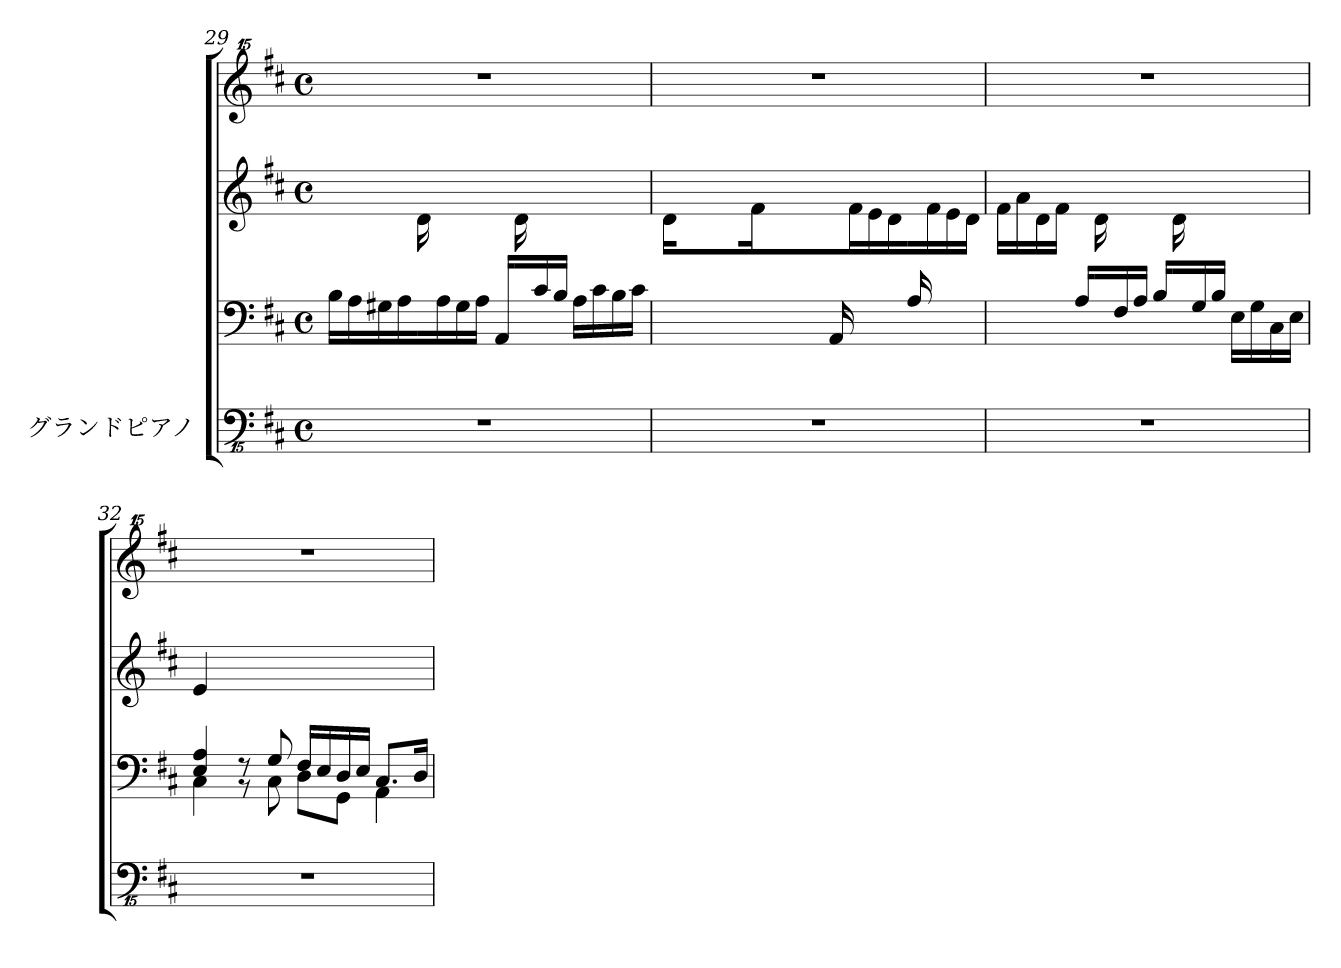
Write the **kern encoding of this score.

**kern	**kern	**kern	**kern
*part1	*part1	*part1	*part1
*staff4	*staff3	*staff2	*staff1
*I"グランドピアノ	*	*	*
*clefFvv4	*clefF4	*clefG2	*clefG^^2
*k[f#c#]	*k[f#c#]	*k[f#c#]	*k[f#c#]
*M4/4	*M4/4	*M4/4	*M4/4
*met(c)	*met(c)	*met(c)	*met(c)
=29	=29	=29	=29
*	*	*^	*
1r	16B\LL	1ryy	4ryy	1r
.	16A\	.	.	.
.	16G#X\	.	.	.
.	16A\JJ	.	.	.
.	16ryy	.	16d\LL	.
.	16A/	.	4ryy	.
.	16G#/	.	.	.
.	16A/JJ	.	.	.
.	16AA/LL	.	.	.
.	16ryy	.	16d\	.
.	16c#/	.	4.ryy	.
.	16B/JJ	.	.	.
.	16A\LL	.	.	.
.	16c#\	.	.	.
.	16B\	.	.	.
.	16c#\JJ	.	.	.
!!LO:LB:g=z
=30	=30	=30	=30	=30
1r	16ryy	1ryy	16d\LL	1r
.	16A/	.	8.ryy	.
.	16G#X/	.	.	.
.	16A/JJ	.	.	.
.	16ryy	.	16f#\LL	.
.	16A/	.	4ryy	.
.	16G#/	.	.	.
.	16A/JJ	.	.	.
.	16AA/LL	.	.	.
.	8.ryy	.	16f#\	.
.	.	.	16e\	.
.	.	.	16d\JJ	.
.	16A/LL	.	16ryy	.
.	8.ryy	.	16f#\	.
.	.	.	16e\	.
.	.	.	16d\JJ	.
=31	=31	=31	=31	=31
1r	4ryy	1ryy	16f#\LL	1r
.	.	.	16a\	.
.	.	.	16d\	.
.	.	.	16f#\JJ	.
.	16A/LL	.	16ryy	.
.	16ryy	.	16d\	.
.	16F#/	.	8.ryy	.
.	16A/JJ	.	.	.
.	16B/LL	.	.	.
.	16ryy	.	16d\	.
.	16G/	.	4.ryy	.
.	16B/JJ	.	.	.
.	16E\LL	.	.	.
.	16G\	.	.	.
.	16C#\	.	.	.
.	16E\JJ	.	.	.
*	*	*v	*v	*
=32	=32	=32	=32
*	*^	*	*
1r	4GG\yy 4C#\	4E/ 4A/	4e/	1r
.	8rF	8r	4ryy	.
.	8C#\	8G/	.	.
.	8D\L	16F#/LL	2ryy	.
.	.	16E/	.	.
.	8GG\J	16D/	.	.
.	.	16E/JJ	.	.
.	4AA\	8.C#/L	.	.
.	.	16D/Jk	.	.
*	*v	*v	*	*
=	=	=	=
*-	*-	*-	*-
